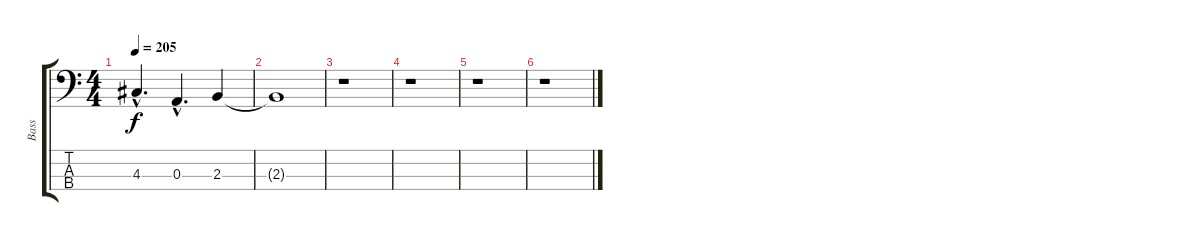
\track ("Bass" "Bass") {instrument electricbassfinger}
\staff {score tabs}
\tuning (G2 D2 A1 E1) {hide}
\ts (4 4)
\tempo 205
\clef f4
\ks c
4.3{hac}.4{d dy f} 0.3{hac}.4{d} 2.3.4 |
2.3{t}.1 |
r.1 |
r.1 |
r.1 |
r.1
